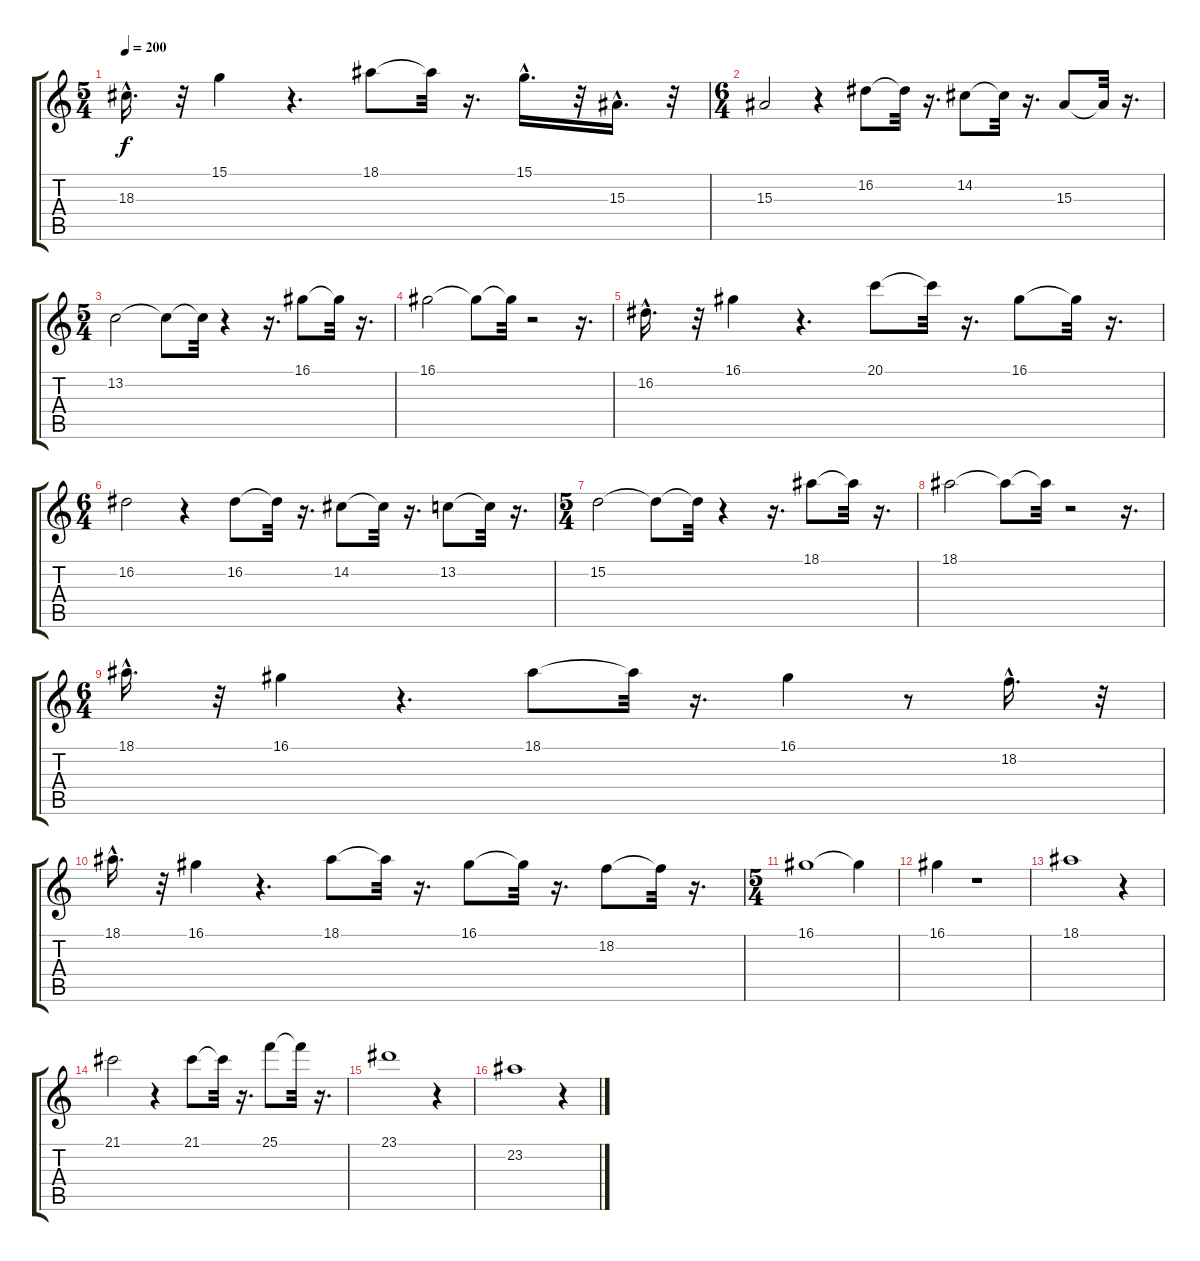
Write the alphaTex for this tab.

\track "" {instrument recorder}
\staff {score tabs}
\tuning (E4 B3 G3 D3 A2 E2) {hide}
\ts (5 4)
\tempo 200
\clef g2
\ks c
18.3{hac}.16{d dy f} r.32 15.1.4 r.4{d} 18.1.8 18.1{t}.32 r.16{d} 15.1{hac}.16{d} r.32 15.3{hac}.16{d} r.32 |
\ts (6 4)
15.3.2 r.4 16.2.8 16.2{t}.32 r.16{d} 14.2.8 14.2{t}.32 r.16{d} 15.3.8 15.3{t}.32 r.16{d} |
\ts (5 4)
13.2.2 13.2{t}.8 13.2{t}.32 r.4 r.16{d} 16.1.8 16.1{t}.32 r.16{d} |
16.1.2 16.1{t}.8 16.1{t}.32 r.2 r.16{d} |
16.2{hac}.16{d} r.32 16.1.4 r.4{d} 20.1.8 20.1{t}.32 r.16{d} 16.1.8 16.1{t}.32 r.16{d} |
\ts (6 4)
16.2.2 r.4 16.2.8 16.2{t}.32 r.16{d} 14.2.8 14.2{t}.32 r.16{d} 13.2.8 13.2{t}.32 r.16{d} |
\ts (5 4)
15.2.2 15.2{t}.8 15.2{t}.32 r.4 r.16{d} 18.1.8 18.1{t}.32 r.16{d} |
18.1.2 18.1{t}.8 18.1{t}.32 r.2 r.16{d} |
\ts (6 4)
18.1{hac}.16{d} r.32 16.1.4 r.4{d} 18.1.8 18.1{t}.32 r.16{d} 16.1.4 r.8 18.2{hac}.16{d} r.32 |
18.1{hac}.16{d} r.32 16.1.4 r.4{d} 18.1.8 18.1{t}.32 r.16{d} 16.1.8 16.1{t}.32 r.16{d} 18.2.8 18.2{t}.32 r.16{d} |
\ts (5 4)
16.1.1 16.1{t}.4 |
16.1.4 r.1 |
18.1.1 r.4 |
21.1.2 r.4 21.1.8 21.1{t}.32 r.16{d} 25.1.8 25.1{t}.32 r.16{d} |
23.1.1 r.4 |
23.2.1 r.4
